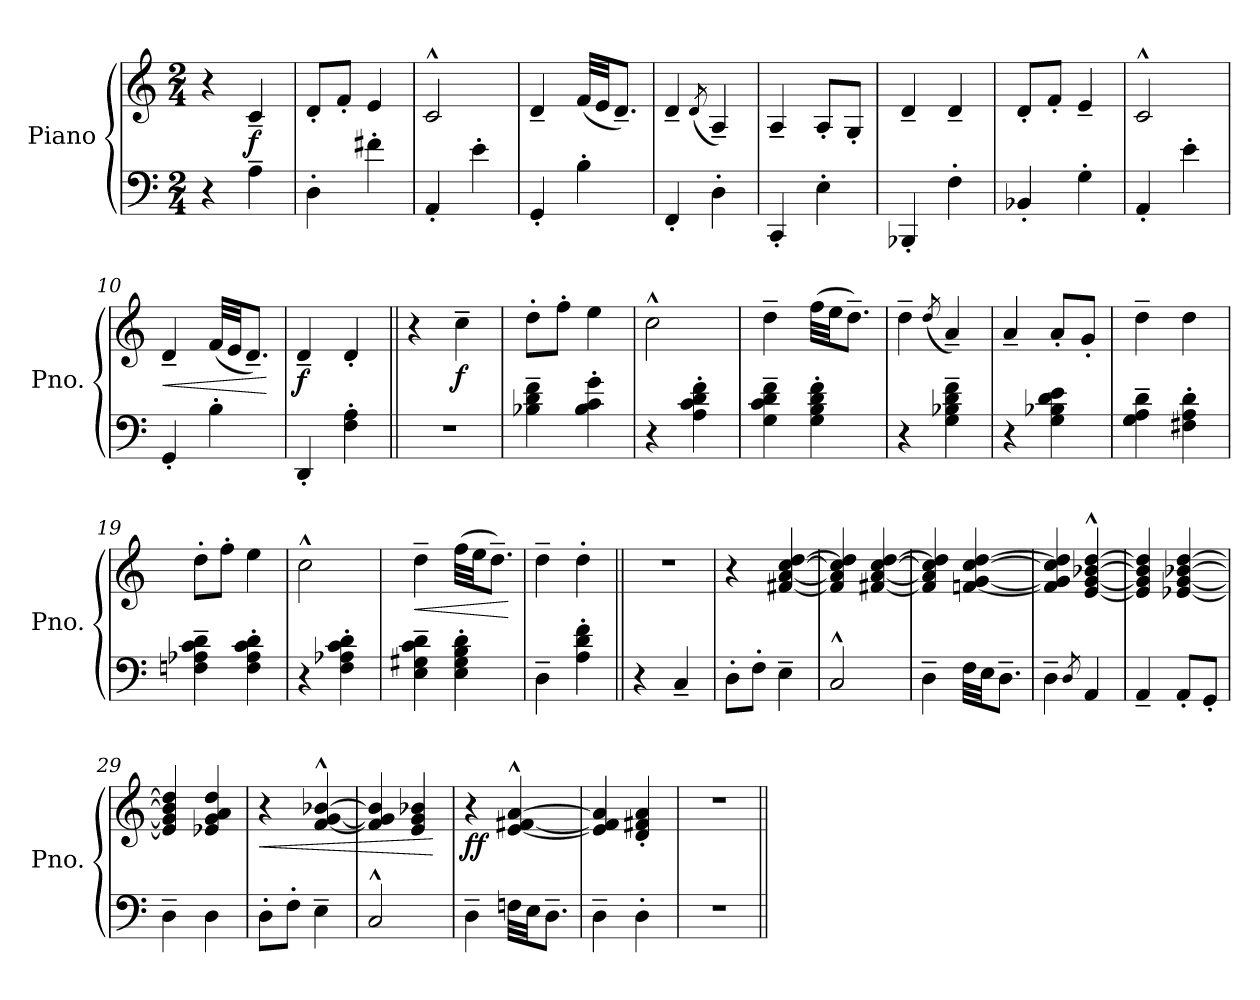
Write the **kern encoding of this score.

**kern	**kern	**dynam
*part1	*part1	*part1
*staff2	*staff1	*staff1/2
*I"Piano	*	*
*I'Pno.	*	*
*clefF4	*clefG2	*
*k[]	*k[]	*
*M2/4	*M2/4	*
=1	=1	=1
4r	4r	.
*	*MM112	*
!	!	!LO:DY:b
4A~\	4c~/	f
=2	=2	=2
4D'\	8d'/L	.
.	8f'/J	.
4f#X'\	4e/	.
=3	=3	=3
4AA'/	2c^^/	.
4e'\	.	.
=4	=4	=4
4GG'/	4d~/	.
4B'\	(<32f/LLL	.
.	32e/JJ	.
.	8.d~/J)	.
=5	=5	=5
4FF'/	4d~/	.
.	(<8qd/	.
4D'\	4A~/)	.
=6	=6	=6
4CC'/	4A~/	.
4E'\	8A'/L	.
.	8G'/J	.
=7	=7	=7
4BBB-X'/	4d~/	.
4F'\	4d~/	.
=8	=8	=8
4BB-X'/	8d'/L	.
.	8f'/J	.
4G'\	4e~/	.
=9	=9	=9
4AA'/	2c^^/	.
4e'\	.	.
=10	=10	=10
!	!	!LO:HP:b
4GG'/	4d~/	<
4B'\	(<32f/LLL	.
.	32e/JJ	.
.	8.d~/J)	.
.	.	[
=11	=11	=11
!	!	!LO:DY:b
4DD'/	4d~/	f
4F\' 4A\'	4d'/	.
!!LO:LB:g=z
=12||	=12||	=12||
2r	4r	.
!	!	!LO:DY:b
.	4cc~\	f
=13	=13	=13
4B-X\~ 4d\~ 4f\~	8dd'\L	.
.	8ff'\J	.
4B-\' 4c\' 4g\'	4ee\	.
=14	=14	=14
4r	2cc^^\	.
4A\' 4c\' 4d\' 4f\'	.	.
=15	=15	=15
4G\~ 4c\~ 4d\~ 4f\~	4dd~\	.
4G\' 4B\' 4d\' 4f\'	(>32ff\LLL	.
.	32ee\JJ	.
.	8.dd~\J)	.
=16	=16	=16
4r	4dd~\	.
.	(<8qdd/	.
4G\~ 4B-X\~ 4d\~ 4f\~	4a~/)	.
=17	=17	=17
4r	4a~/	.
4G\ 4B-X\ 4d\ 4e\	8a'/L	.
.	8g'/J	.
=18	=18	=18
4G\~ 4A\~ 4d\~	4dd~\	.
4F#X\' 4A\' 4d\'	4dd\	.
=19	=19	=19
4Fn\~ 4A-X\~ 4c\~ 4d\~	8dd'\L	.
.	8ff'\J	.
4F\' 4A-\' 4c\' 4d\'	4ee\	.
=20	=20	=20
4r	2cc^^\	.
4F\' 4A-X\' 4c\' 4d\'	.	.
=21	=21	=21
!	!	!LO:HP:b
4E\~ 4G#X\~ 4c\~ 4d\~	4dd~\	<
4E\' 4G#\' 4B\' 4d\'	(>32ff\LLL	.
.	32ee\JJ	.
.	8.dd~\J)	.
.	.	[
=22	=22	=22
4D~\	4dd~\	.
4A\' 4d\' 4f\'	4dd'\	.
!!LO:LB:g=z
=23||	=23||	=23||
4r	2r	.
4C~/	.	.
=24	=24	=24
8D'\L	4r	.
8F'\J	.	.
4E~\	[4f#X/ [4a/ [4cc/ [4dd/	.
=25	=25	=25
2C^^/	4f#/] 4a/] 4cc/] 4dd/]	.
.	[4f#X/ [4a/ [4cc/ [4dd/	.
=26	=26	=26
4D~\	4f#/] 4a/] 4cc/] 4dd/]	.
32F\LLL	[4fn/ [4g/ [4cc/ [4dd/	.
32E\JJ	.	.
8.D~\J	.	.
=27	=27	=27
4D~\	4f/] 4g/] 4cc/] 4dd/]	.
8qD/	.	.
4AA/	[4e/^^ [4g/^^ [4b-X/^^ [4dd/^^	.
=28	=28	=28
4AA~/	4e/] 4g/] 4b-/] 4dd/]	.
8AA'/L	[4e-X/ [4g/ [4b-X/ [4dd/	.
8GG'/J	.	.
=29	=29	=29
4D~\	4e-/] 4g/] 4b-/] 4dd/]	.
4D\	4e-X/ 4g/ 4a/ 4dd/	.
=30	=30	=30
!	!	!LO:HP:b
8D'\L	4r	<
8F'\J	.	.
4E~\	[4f/^^ [4g/^^ [4b-X/^^	.
=31	=31	=31
2C^^/	4f/] 4g/] 4b-/]	.
.	4e/ 4g/ 4b-X/	.
.	.	[
=32	=32	=32
!	!	!LO:DY:b
4D~\	4r	ff
32Fn\LLL	[4e/^^ [4f#X/^^ [4a/^^	.
32E\JJ	.	.
8.D~\J	.	.
!!LO:LB:g=z
=33	=33	=33
4D~\	4e/] 4f#/] 4a/]	.
4D'\	4d/' 4f#X/' 4a/'	.
=34	=34	=34
2r	2r	.
=||	=||	=||
*-	*-	*-
